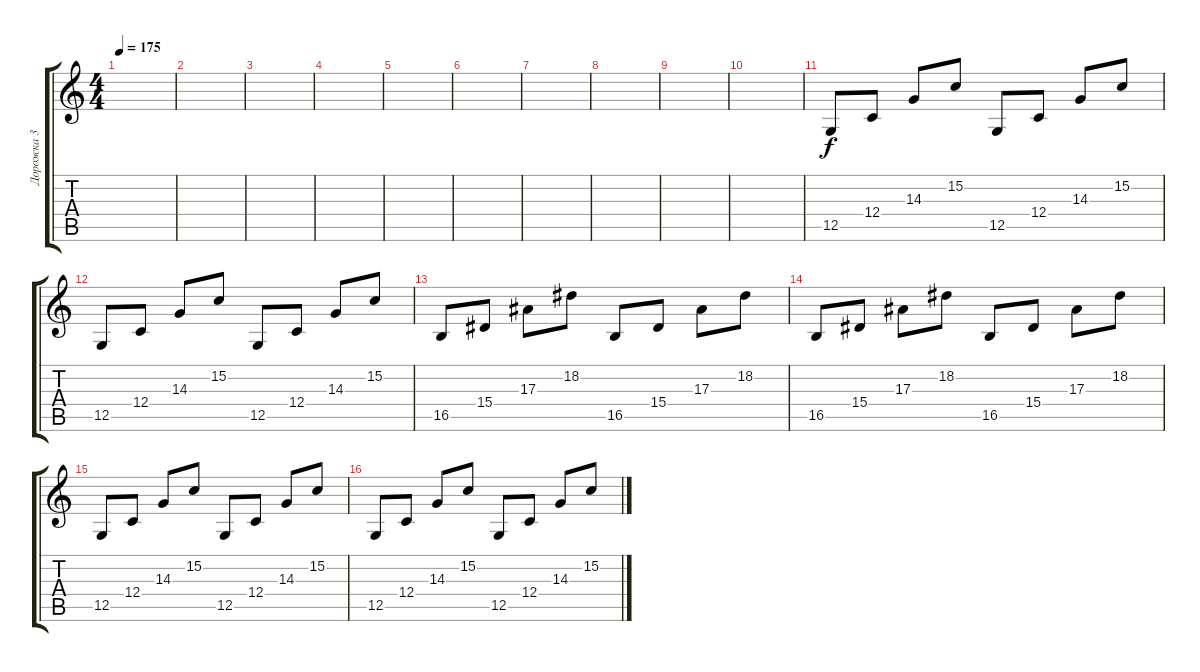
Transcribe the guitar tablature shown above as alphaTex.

\track ("Дорожка 3" "Дорожка 3") {instrument stringensemble1}
\staff {score tabs}
\tuning (D4 A3 F3 C3 G2 C2) {hide}
\ts (4 4)
\tempo 175
\clef g2
\ks c
|
|
|
|
|
|
|
|
|
|
12.5.8 12.4.8 14.3.8 15.2.8 12.5.8 12.4.8 14.3.8 15.2.8 |
12.5.8 12.4.8 14.3.8 15.2.8 12.5.8 12.4.8 14.3.8 15.2.8 |
16.5.8 15.4.8 17.3.8 18.2.8 16.5.8 15.4.8 17.3.8 18.2.8 |
16.5.8 15.4.8 17.3.8 18.2.8 16.5.8 15.4.8 17.3.8 18.2.8 |
12.5.8 12.4.8 14.3.8 15.2.8 12.5.8 12.4.8 14.3.8 15.2.8 |
12.5.8 12.4.8 14.3.8 15.2.8 12.5.8 12.4.8 14.3.8 15.2.8
